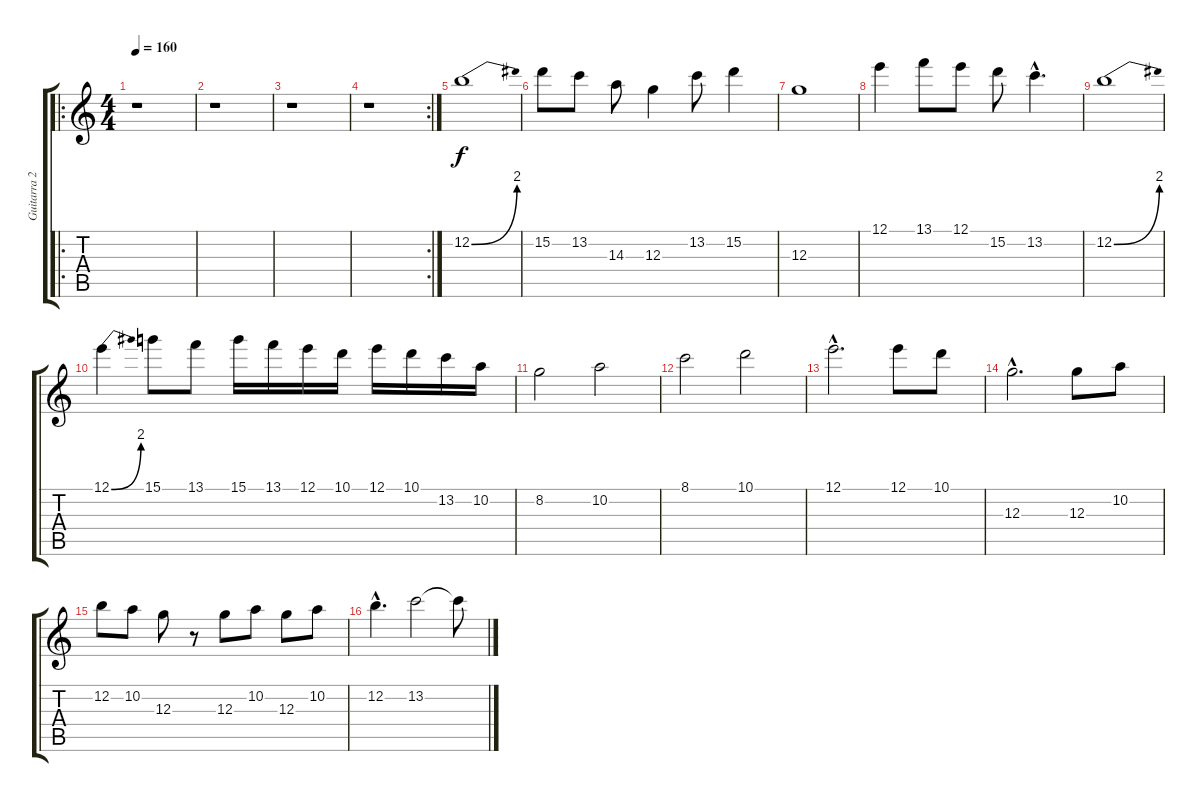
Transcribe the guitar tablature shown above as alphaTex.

\track ("Guitarra 2" "Guitarra 2") {instrument overdrivenguitar}
\staff {score tabs}
\tuning (E4 B3 G3 D3 A2 E2) {hide}
\ro
\ts (4 4)
\tempo 160
\clef g2
\ks c
r.1{dy f instrument overdrivenguitar} |
r.1 |
r.1 |
\rc 2
r.1 |
12.2{be (bend 0 0 60 8)}.1 |
15.2.8 13.2.8 14.3.8 12.3.4 13.2.8 15.2.4 |
12.3.1 |
12.1.4 13.1.8 12.1.8 15.2.8 13.2{hac}.4{d} |
12.2{be (bend 0 0 60 8)}.1 |
12.1{be (bend 0 0 60 8)}.4 15.1.8 13.1.8 15.1.16 13.1.16 12.1.16 10.1.16 12.1.16 10.1.16 13.2.16 10.2.16 |
8.2.2 10.2.2 |
8.1.2 10.1.2 |
12.1{hac}.2{d} 12.1.8 10.1.8 |
12.3{hac}.2{d} 12.3.8 10.2.8 |
12.2.8 10.2.8 12.3.8 r.8 12.3.8 10.2.8 12.3.8 10.2.8 |
12.2{hac}.4{d} 13.2.2 13.2{t}.8
